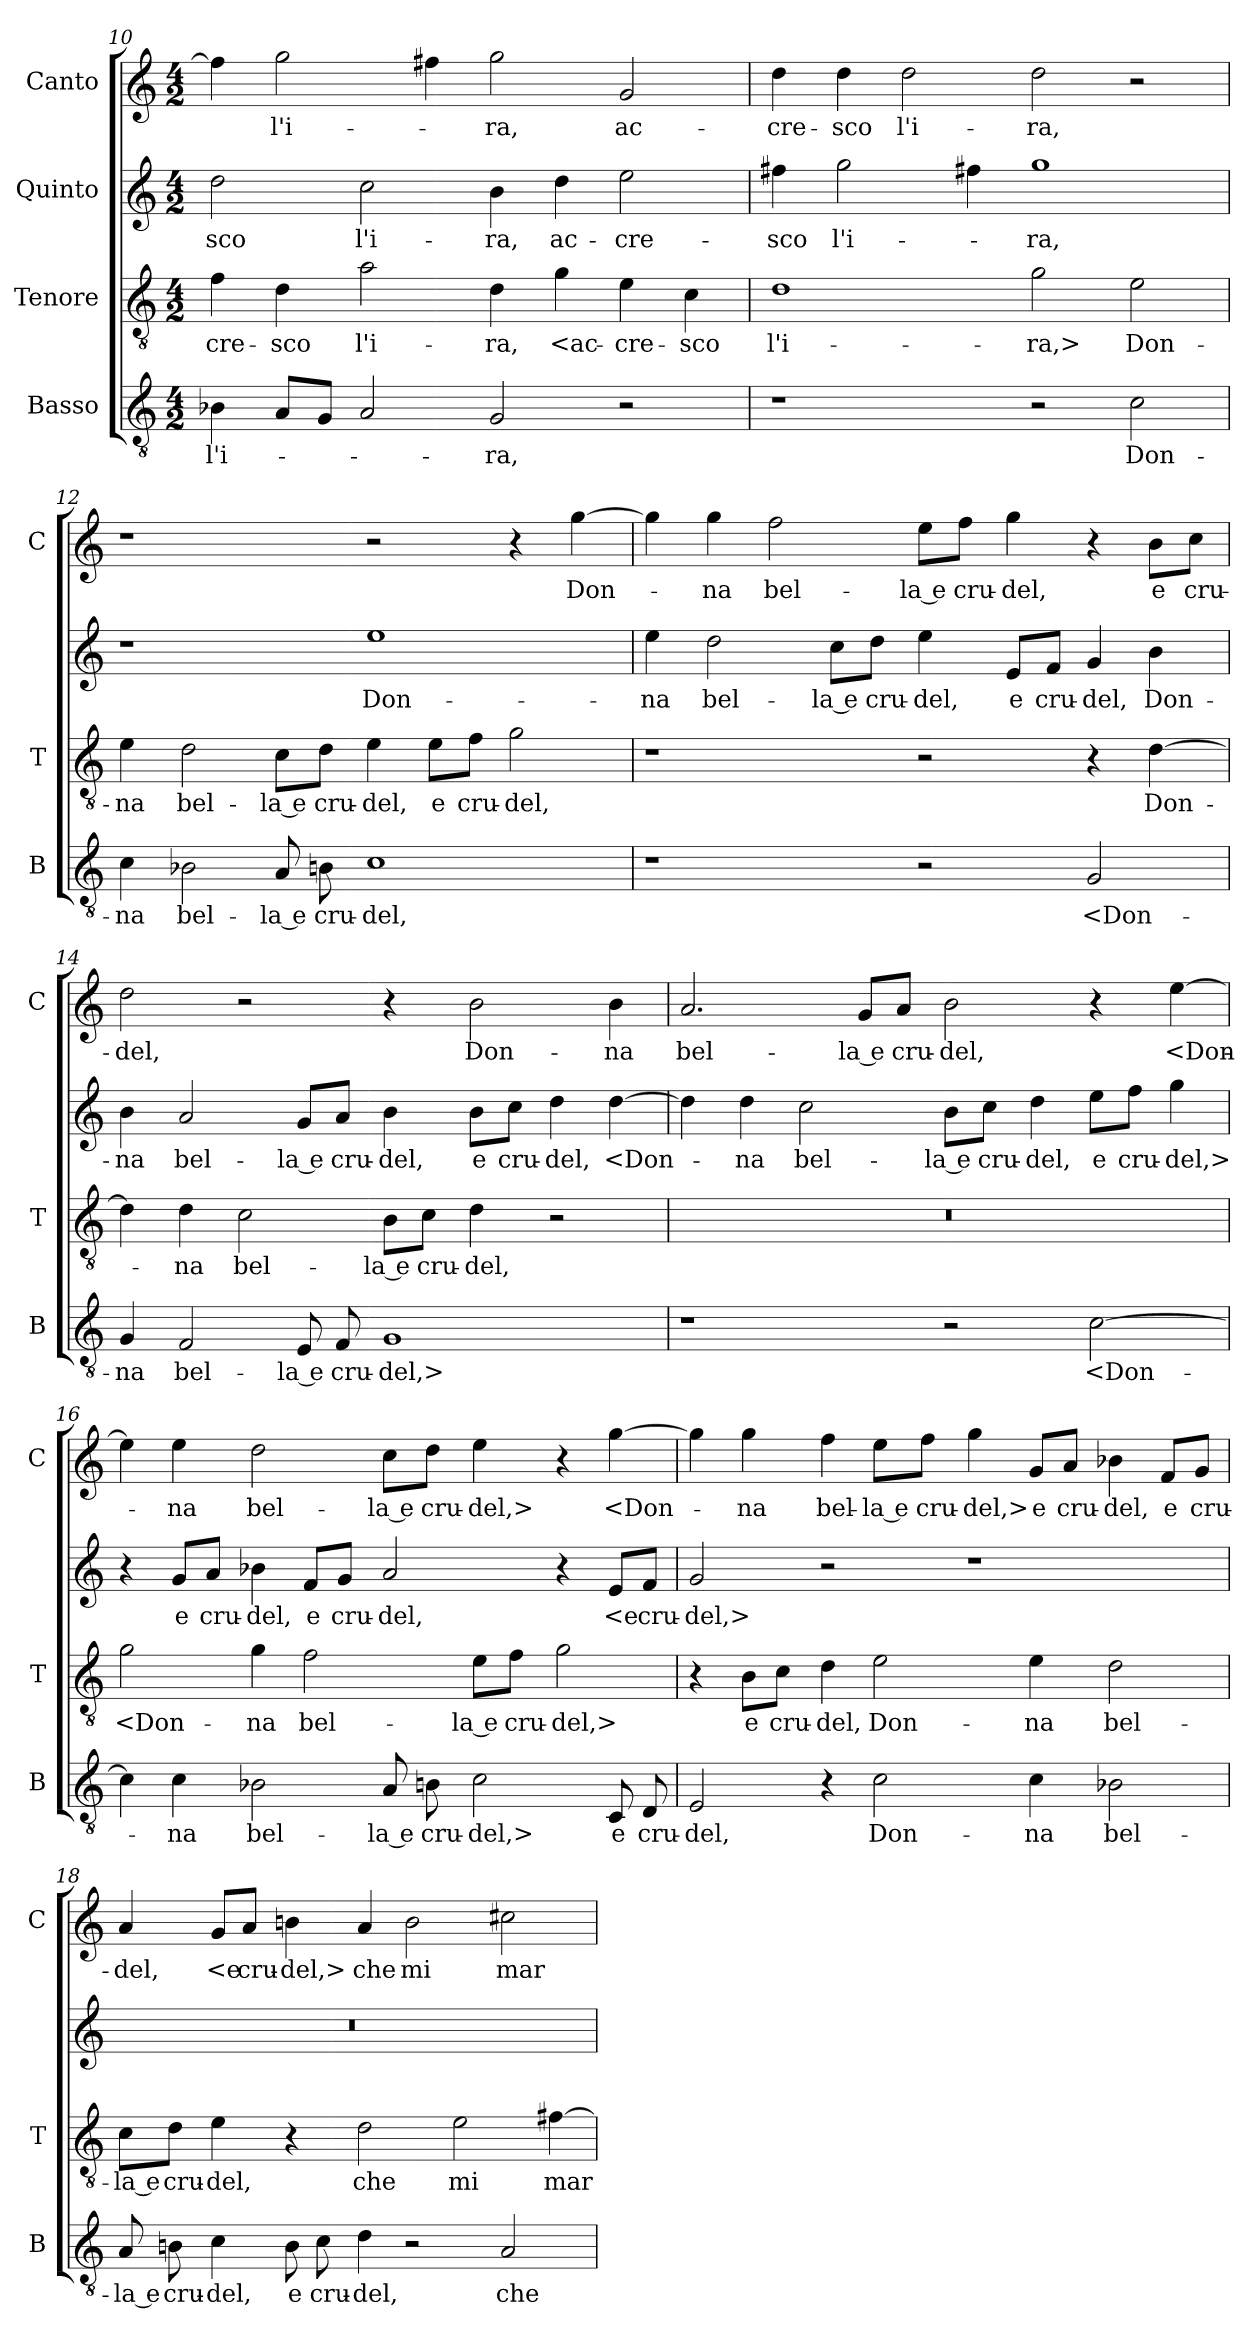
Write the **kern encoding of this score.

**kern	**text	**kern	**text	**kern	**text	**kern	**text
*part4	*part4	*part3	*part3	*part2	*part2	*part1	*part1
*staff4	*staff4	*staff3	*staff3	*staff2	*staff2	*staff1	*staff1
*I"Basso	*	*I"Tenore	*	*I"Quinto	*	*I"Canto	*
*I'B	*	*I'T	*	*	*	*I'C	*
*clefGv2	*	*clefGv2	*	*clefG2	*	*clefG2	*
*k[]	*	*k[]	*	*k[]	*	*k[]	*
*M4/2	*	*M4/2	*	*M4/2	*	*M4/2	*
=10	=10	=10	=10	=10	=10	=10	=10
4B-X	l'i-	4f	-cre-	2dd	-sco	4ff]	.
8AL	.	4d	-sco	.	.	2gg	l'i-
8GJ	.	.	.	.	.	.	.
2A	.	2a	l'i-	2cc	l'i-	.	.
.	.	.	.	.	.	4ff#X	.
2G	-ra,	4d	-ra,	4b	-ra,	2gg	-ra,
.	.	4g	<ac-	4dd	ac-	.	.
2r	.	4e	-cre-	2ee	-cre-	2g	ac-
.	.	4c	-sco	.	.	.	.
=11	=11	=11	=11	=11	=11	=11	=11
1r	.	1d	l'i-	4ff#X	-sco	4dd	-cre-
.	.	.	.	2gg	l'i-	4dd	-sco
.	.	.	.	.	.	2dd	l'i-
.	.	.	.	4ff#X	.	.	.
2r	.	2g	-ra,>	1gg	-ra,	2dd	-ra,
2c	Don-	2e	Don-	.	.	2r	.
=12	=12	=12	=12	=12	=12	=12	=12
4c	-na	4e	-na	1r	.	1r	.
2B-X	bel-	2d	bel-	.	.	.	.
8A	-la e	8c\L	-la e	.	.	.	.
8Bn	cru-	8d\J	cru-	.	.	.	.
1c	-del,	4e	-del,	1ee	Don-	2r	.
.	.	8e\L	e	.	.	.	.
.	.	8f\J	cru-	.	.	.	.
.	.	2g	-del,	.	.	4r	.
.	.	.	.	.	.	[4gg	Don-
=13	=13	=13	=13	=13	=13	=13	=13
1r	.	1r	.	4ee	-na	4gg]	.
.	.	.	.	2dd	bel-	4gg	-na
.	.	.	.	.	.	2ff	bel-
.	.	.	.	8cc\L	-la e	.	.
.	.	.	.	8dd\J	cru-	.	.
2r	.	2r	.	4ee	-del,	8ee\L	-la e
.	.	.	.	.	.	8ff\J	cru-
.	.	.	.	8e/L	e	4gg	-del,
.	.	.	.	8f/J	cru-	.	.
2G	<Don-	4r	.	4g	-del,	4r	.
.	.	[4d	Don-	4b	Don-	8b\L	e
.	.	.	.	.	.	8cc\J	cru-
=14	=14	=14	=14	=14	=14	=14	=14
4G	-na	4d]	.	4b	-na	2dd	-del,
2F	bel-	4d	-na	2a	bel-	.	.
.	.	2c	bel-	.	.	2r	.
8E	-la e	.	.	8g/L	-la e	.	.
8F	cru-	.	.	8a/J	cru-	.	.
1G	-del,>	8B\L	-la e	4b	-del,	4r	.
.	.	8c\J	cru-	.	.	.	.
.	.	4d	-del,	8b\L	e	2b	Don-
.	.	.	.	8cc\J	cru-	.	.
.	.	2r	.	4dd	-del,	.	.
.	.	.	.	[4dd	<Don-	4b	-na
=15	=15	=15	=15	=15	=15	=15	=15
1r	.	0r	.	4dd]	.	2.a	bel-
.	.	.	.	4dd	-na	.	.
.	.	.	.	2cc	bel-	.	.
.	.	.	.	.	.	8g/L	-la e
.	.	.	.	.	.	8a/J	cru-
2r	.	.	.	8b\L	-la e	2b	-del,
.	.	.	.	8cc\J	cru-	.	.
.	.	.	.	4dd	-del,	.	.
[2c	<Don-	.	.	8ee\L	e	4r	.
.	.	.	.	8ff\J	cru-	.	.
.	.	.	.	4gg	-del,>	[4ee	<Don-
=16	=16	=16	=16	=16	=16	=16	=16
4c]	.	2g	<Don-	4r	.	4ee]	.
4c	-na	.	.	8g/L	e	4ee	-na
.	.	.	.	8a/J	cru-	.	.
2B-X	bel-	4g	-na	4b-X	-del,	2dd	bel-
.	.	2f	bel-	8f/L	e	.	.
.	.	.	.	8g/J	cru-	.	.
8A	-la e	.	.	2a	-del,	8cc\L	-la e
8Bn	cru-	.	.	.	.	8dd\J	cru-
2c	-del,>	8e\L	-la e	.	.	4ee	-del,>
.	.	8f\J	cru-	.	.	.	.
.	.	2g	-del,>	4r	.	4r	.
8C	e	.	.	8e/L	<e	[4gg	<Don-
8D	cru-	.	.	8f/J	cru-	.	.
=17	=17	=17	=17	=17	=17	=17	=17
2E	-del,	4r	.	2g	-del,>	4gg]	.
.	.	8B\L	e	.	.	4gg	-na
.	.	8c\J	cru-	.	.	.	.
4r	.	4d	-del,	2r	.	4ff	bel-
2c	Don-	2e	Don-	.	.	8ee\L	-la e
.	.	.	.	.	.	8ff\J	cru-
.	.	.	.	1r	.	4gg	-del,>
4c	-na	4e	-na	.	.	8g/L	e
.	.	.	.	.	.	8a/J	cru-
2B-X	bel-	2d	bel-	.	.	4b-X	-del,
.	.	.	.	.	.	8f/L	e
.	.	.	.	.	.	8g/J	cru-
=18	=18	=18	=18	=18	=18	=18	=18
8A	-la e	8c\L	-la e	0r	.	4a	-del,
8Bn	cru-	8d\J	cru-	.	.	.	.
4c	-del,	4e	-del,	.	.	8g/L	<e
.	.	.	.	.	.	8a/J	cru-
8B	e	4r	.	.	.	4bn	-del,>
8c	cru-	.	.	.	.	.	.
4d	-del,	2d	che	.	.	4a	che
2r	.	.	.	.	.	2b	mi
.	.	2e	mi	.	.	.	.
2A	che	.	.	.	.	2cc#X	mar-
.	.	[4f#X	mar-	.	.	.	.
=	=	=	=	=	=	=	=
*-	*-	*-	*-	*-	*-	*-	*-
